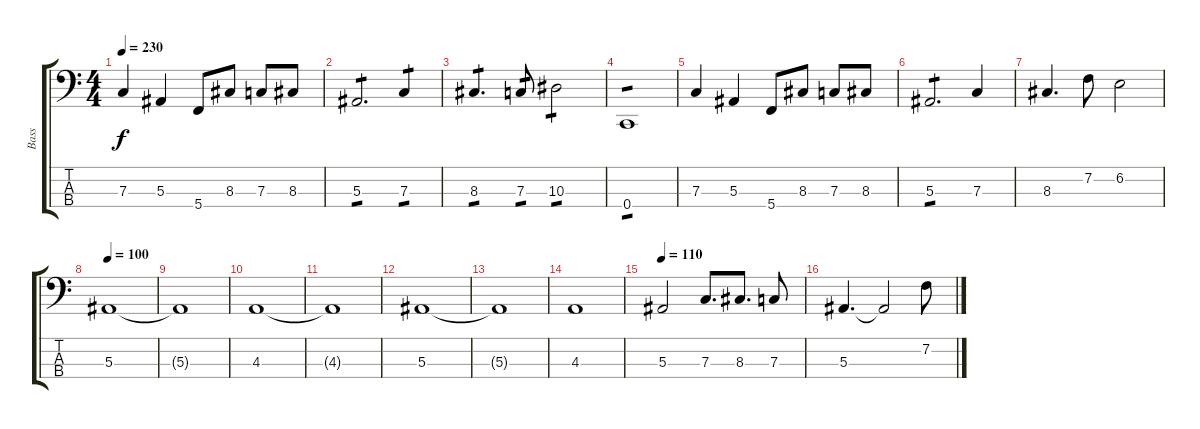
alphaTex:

\track ("Bass" "Bass") {instrument electricbasspick}
\staff {score tabs}
\tuning (Eb2 Bb1 F1 C1) {hide}
\ts (4 4)
\tempo 230
\clef f4
\ks c
7.3.4{dy f} 5.3.4 5.4.8 8.3.8 7.3.8 8.3.8 |
5.3.2{d tp 1} 7.3.4{tp 1} |
8.3.4{d tp 1} 7.3.8{tp 1} 10.3.2{tp 1} |
0.4.1{tp 1} |
7.3.4 5.3.4 5.4.8 8.3.8 7.3.8 8.3.8 |
5.3.2{d tp 1} 7.3.4 |
8.3.4{d} 7.2.8 6.2.2 |
\tempo 100
5.3.1 |
5.3{t}.1 |
4.3.1 |
4.3{t}.1 |
5.3.1 |
5.3{t}.1 |
4.3.1 |
\tempo 110
5.3.2 7.3.8{d} 8.3.8{d} 7.3.8 |
5.3.4{d} 5.3{t}.2 7.2.8
